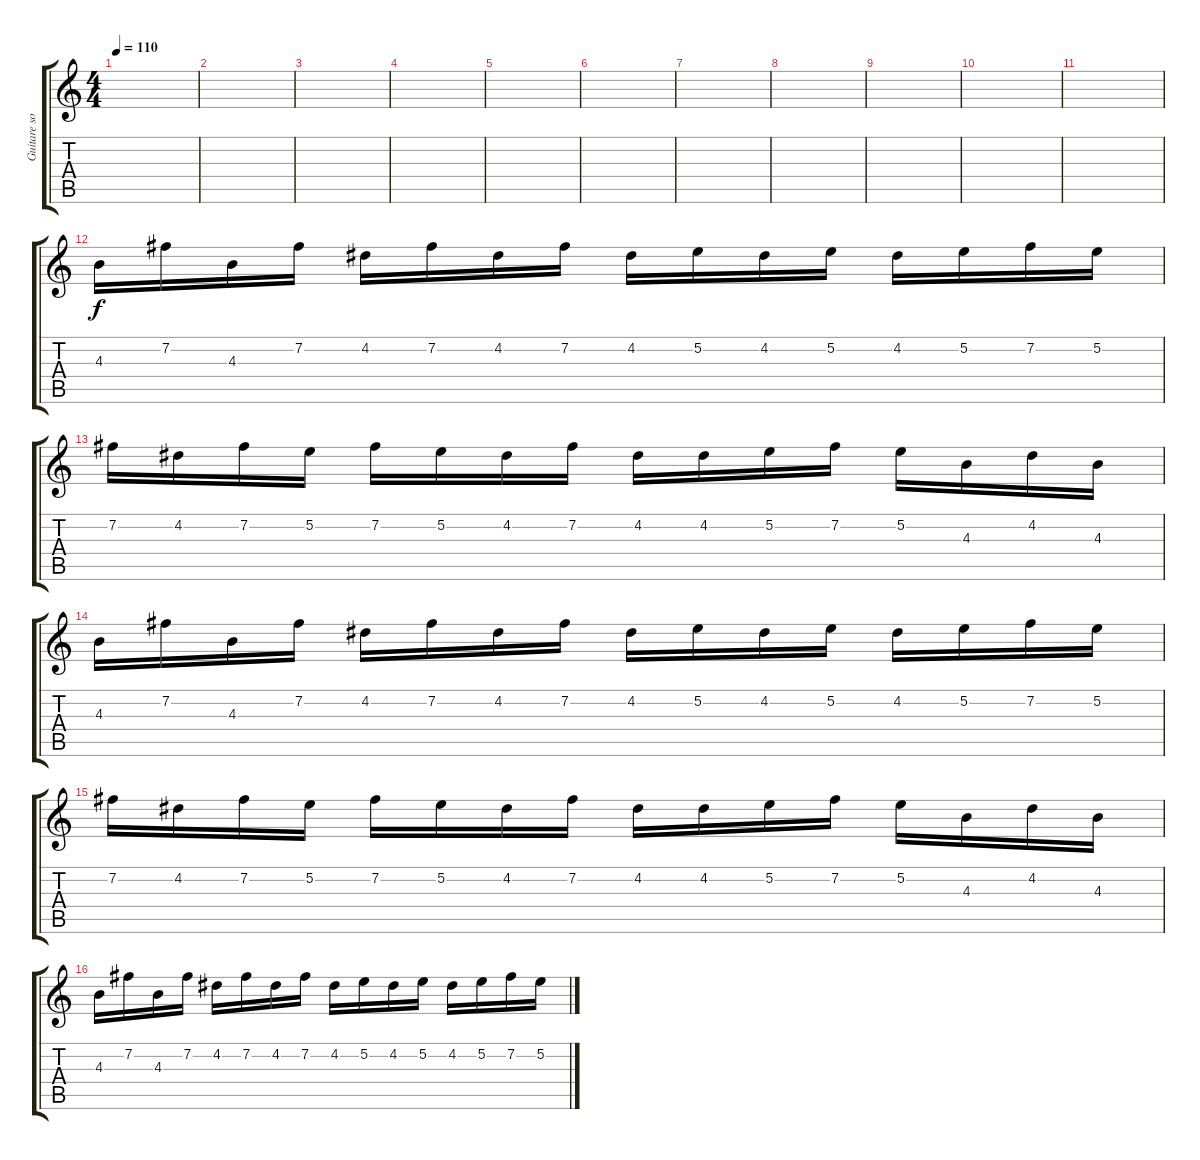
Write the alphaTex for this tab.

\track ("Guitare solo" "Guitare so") {instrument distortionguitar}
\staff {score tabs}
\tuning (E4 B3 G3 D3 A2 E2) {hide}
\ts (4 4)
\tempo 110
\clef g2
\ks c
|
|
|
|
|
|
|
|
|
|
|
4.3.16 7.2.16 4.3.16 7.2.16 4.2.16 7.2.16 4.2.16 7.2.16 4.2.16 5.2.16 4.2.16 5.2.16 4.2.16 5.2.16 7.2.16 5.2.16 |
7.2.16 4.2.16 7.2.16 5.2.16 7.2.16 5.2.16 4.2.16 7.2.16 4.2.16 4.2.16 5.2.16 7.2.16 5.2.16 4.3.16 4.2.16 4.3.16 |
4.3.16 7.2.16 4.3.16 7.2.16 4.2.16 7.2.16 4.2.16 7.2.16 4.2.16 5.2.16 4.2.16 5.2.16 4.2.16 5.2.16 7.2.16 5.2.16 |
7.2.16 4.2.16 7.2.16 5.2.16 7.2.16 5.2.16 4.2.16 7.2.16 4.2.16 4.2.16 5.2.16 7.2.16 5.2.16 4.3.16 4.2.16 4.3.16 |
4.3.16 7.2.16 4.3.16 7.2.16 4.2.16 7.2.16 4.2.16 7.2.16 4.2.16 5.2.16 4.2.16 5.2.16 4.2.16 5.2.16 7.2.16 5.2.16
